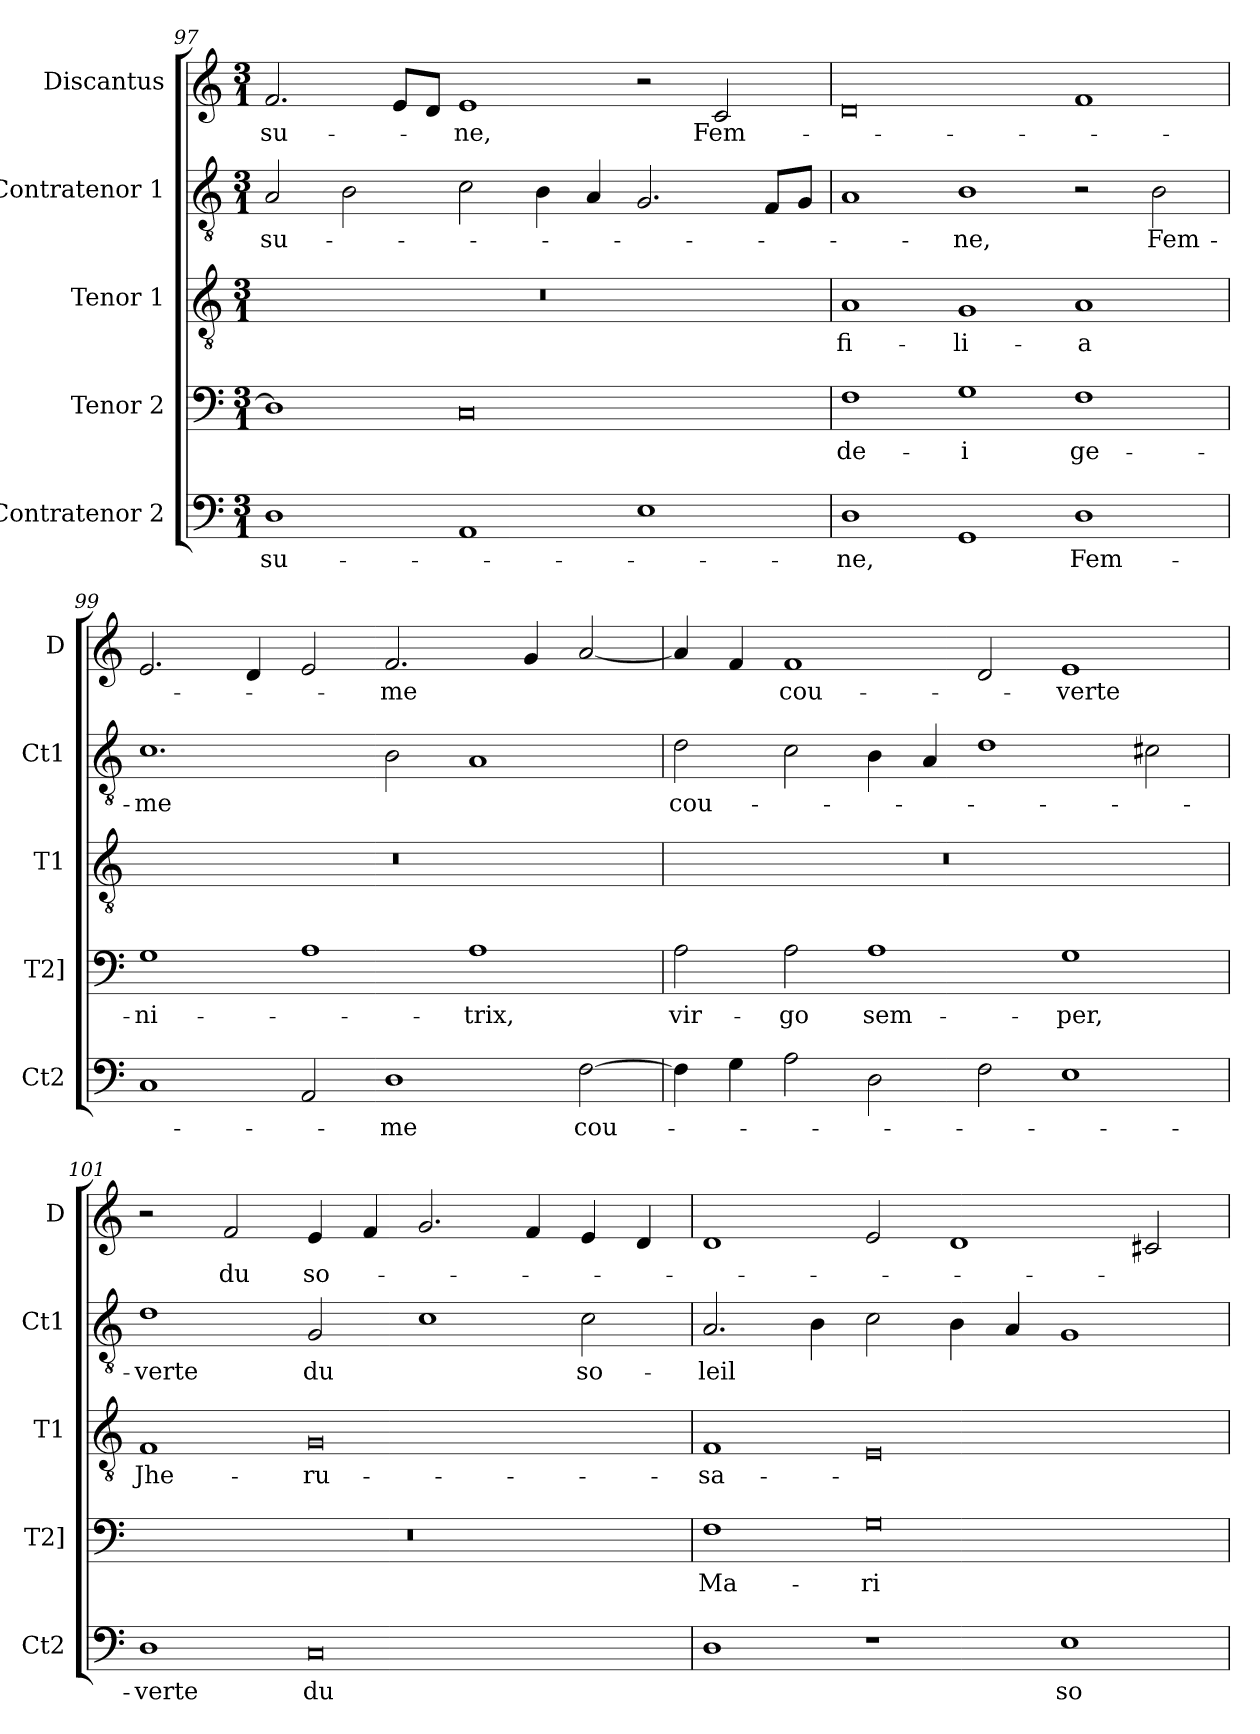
**kern	**text	**kern	**text	**kern	**text	**kern	**text	**kern	**text
*part5	*part5	*part4	*part4	*part3	*part3	*part2	*part2	*part1	*part1
*staff5	*staff5	*staff4	*staff4	*staff3	*staff3	*staff2	*staff2	*staff1	*staff1
*I"Contratenor 2	*	*I"Tenor 2	*	*I"Tenor 1	*	*I"Contratenor 1	*	*I"Discantus	*
*I'Ct2	*	*I'T2]	*	*I'T1	*	*I'Ct1	*	*I'D	*
*clefF4	*	*clefF4	*	*clefGv2	*	*clefGv2	*	*clefG2	*
*k[]	*	*k[]	*	*k[]	*	*k[]	*	*k[]	*
*M3/1	*	*M3/1	*	*M3/1	*	*M3/1	*	*M3/1	*
=97	=97	=97	=97	=97	=97	=97	=97	=97	=97
1D	-su-	1D]	.	0.r	.	2A	-su-	2.f	-su-
.	.	.	.	.	.	2B	.	.	.
.	.	.	.	.	.	.	.	8eL	.
.	.	.	.	.	.	.	.	8dJ	.
1AA	.	0C	.	.	.	2c	.	1e	-ne,
.	.	.	.	.	.	4B	.	.	.
.	.	.	.	.	.	4A	.	.	.
1E	.	.	.	.	.	2.G	.	2r	.
.	.	.	.	.	.	.	.	2c	Fem-
.	.	.	.	.	.	8FL	.	.	.
.	.	.	.	.	.	8GJ	.	.	.
=98	=98	=98	=98	=98	=98	=98	=98	=98	=98
1D	-ne,	1F	de-	1A	fi-	1A	.	0d	.
1GG	.	1G	-i	1G	-li-	1B	-ne,	.	.
1D	Fem-	1F	ge-	1A	-a	2r	.	1f	.
.	.	.	.	.	.	2B	Fem-	.	.
=99	=99	=99	=99	=99	=99	=99	=99	=99	=99
1C	.	1G	-ni-	0.r	.	1.c	-me	2.e	.
.	.	.	.	.	.	.	.	4d	.
2AA	.	1A	.	.	.	.	.	2e	.
1D	-me	.	.	.	.	2B	.	2.f	-me
.	.	1A	-trix,	.	.	1A	.	.	.
.	.	.	.	.	.	.	.	4g	.
[2F	cou-	.	.	.	.	.	.	[2a	.
=100	=100	=100	=100	=100	=100	=100	=100	=100	=100
4F]	.	2A	vir-	0.r	.	2d	cou-	4a]	.
4G	.	.	.	.	.	.	.	4f	.
2A	.	2A	-go	.	.	2c	.	1f	cou-
2D	.	1A	sem-	.	.	4B	.	.	.
.	.	.	.	.	.	4A	.	.	.
2F	.	.	.	.	.	1d	.	2d	.
1E	.	1G	-per,	.	.	.	.	1e	-verte
.	.	.	.	.	.	2c#X	.	.	.
=101	=101	=101	=101	=101	=101	=101	=101	=101	=101
1D	-verte	0.r	.	1F	Jhe-	1d	-verte	2r	.
.	.	.	.	.	.	.	.	2f	du
0C	du	.	.	0G	-ru-	2G	du	4e	so-
.	.	.	.	.	.	.	.	4f	.
.	.	.	.	.	.	1c	.	2.g	.
.	.	.	.	.	.	.	.	4f	.
.	.	.	.	.	.	2c	so-	4e	.
.	.	.	.	.	.	.	.	4d	.
=102	=102	=102	=102	=102	=102	=102	=102	=102	=102
1D	.	1F	Ma-	1F	-sa-	2.A	-leil	1d	.
.	.	.	.	.	.	4B	.	.	.
1r	.	0G	-ri-	0E	.	2c	.	2e	.
.	.	.	.	.	.	4B	.	1d	.
.	.	.	.	.	.	4A	.	.	.
1E	so-	.	.	.	.	1G	.	.	.
.	.	.	.	.	.	.	.	2c#X	.
=	=	=	=	=	=	=	=	=	=
*-	*-	*-	*-	*-	*-	*-	*-	*-	*-
